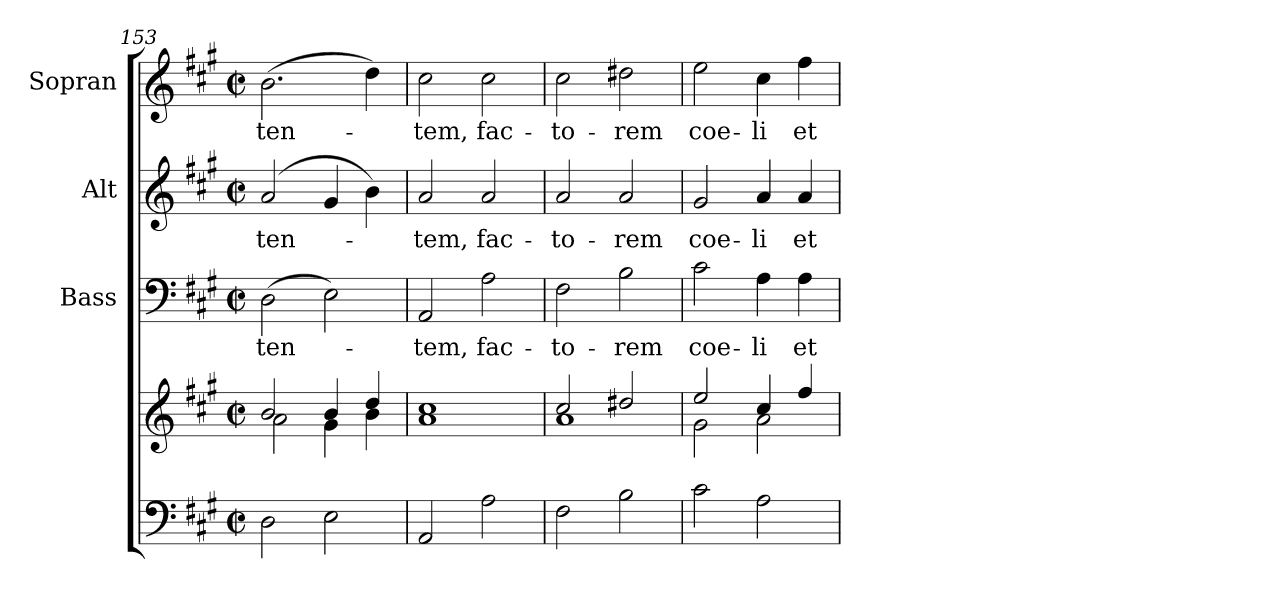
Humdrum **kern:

**kern	**kern	**kern	**text	**kern	**text	**kern	**text
*part4	*part4	*part3	*part3	*part2	*part2	*part1	*part1
*staff5	*staff4	*staff3	*staff3	*staff2	*staff2	*staff1	*staff1
*	*	*I"Bass	*	*I"Alt	*	*I"Sopran	*
*	*	*I'B.	*	*I'A.	*	*I'S.	*
*clefF4	*clefG2	*clefF4	*	*clefG2	*	*clefG2	*
*k[f#c#g#]	*k[f#c#g#]	*k[f#c#g#]	*	*k[f#c#g#]	*	*k[f#c#g#]	*
*A:	*A:	*A:	*	*A:	*	*A:	*
*M2/2	*M2/2	*M2/2	*	*M2/2	*	*M2/2	*
*met(c|)	*met(c|)	*met(c|)	*	*met(c|)	*	*met(c|)	*
=153	=153	=153	=153	=153	=153	=153	=153
*	*^	*	*	*	*	*	*
!	!	!	!	!LO:LY:b	!	!LO:LY:b	!	!LO:LY:b
2D\	2b/	2a\	(>2D\	-ten-	(2a/	-ten-	(>2.b\	-ten-
2E\	4b/	4g#\	2E\)	.	4g#/	.	.	.
.	4dd/	4b\	.	.	4b\)	.	4dd\)	.
=154	=154	=154	=154	=154	=154	=154	=154	=154
!	!	!	!	!LO:LY:b	!	!LO:LY:b	!	!LO:LY:b
2AA/	1cc#	1a	2AA/	-tem,	2a/	-tem,	2cc#\	-tem,
!	!	!	!	!LO:LY:b	!	!LO:LY:b	!	!LO:LY:b
2A\	.	.	2A\	fac-	2a/	fac-	2cc#\	fac-
!!LO:LB:g=z
=155	=155	=155	=155	=155	=155	=155	=155	=155
!	!	!	!	!LO:LY:b	!	!LO:LY:b	!	!LO:LY:b
2F#\	2cc#/	1a	2F#\	-to-	2a/	-to-	2cc#\	-to-
!	!	!	!	!LO:LY:b	!	!LO:LY:b	!	!LO:LY:b
2B\	2dd#X/	.	2B\	-rem	2a/	-rem	2dd#X\	-rem
=156	=156	=156	=156	=156	=156	=156	=156	=156
!	!	!	!	!LO:LY:b	!	!LO:LY:b	!	!LO:LY:b
2c#\	2ee/	2g#\	2c#\	coe-	2g#/	coe-	2ee\	coe-
!	!	!	!	!LO:LY:b	!	!LO:LY:b	!	!LO:LY:b
2A\	4cc#/	2a\	4A\	-li	4a/	-li	4cc#\	-li
!	!	!	!	!LO:LY:b	!	!LO:LY:b	!	!LO:LY:b
.	4ff#/	.	4A\	et	4a/	et	4ff#\	et
*	*v	*v	*	*	*	*	*	*
=	=	=	=	=	=	=	=
*-	*-	*-	*-	*-	*-	*-	*-
